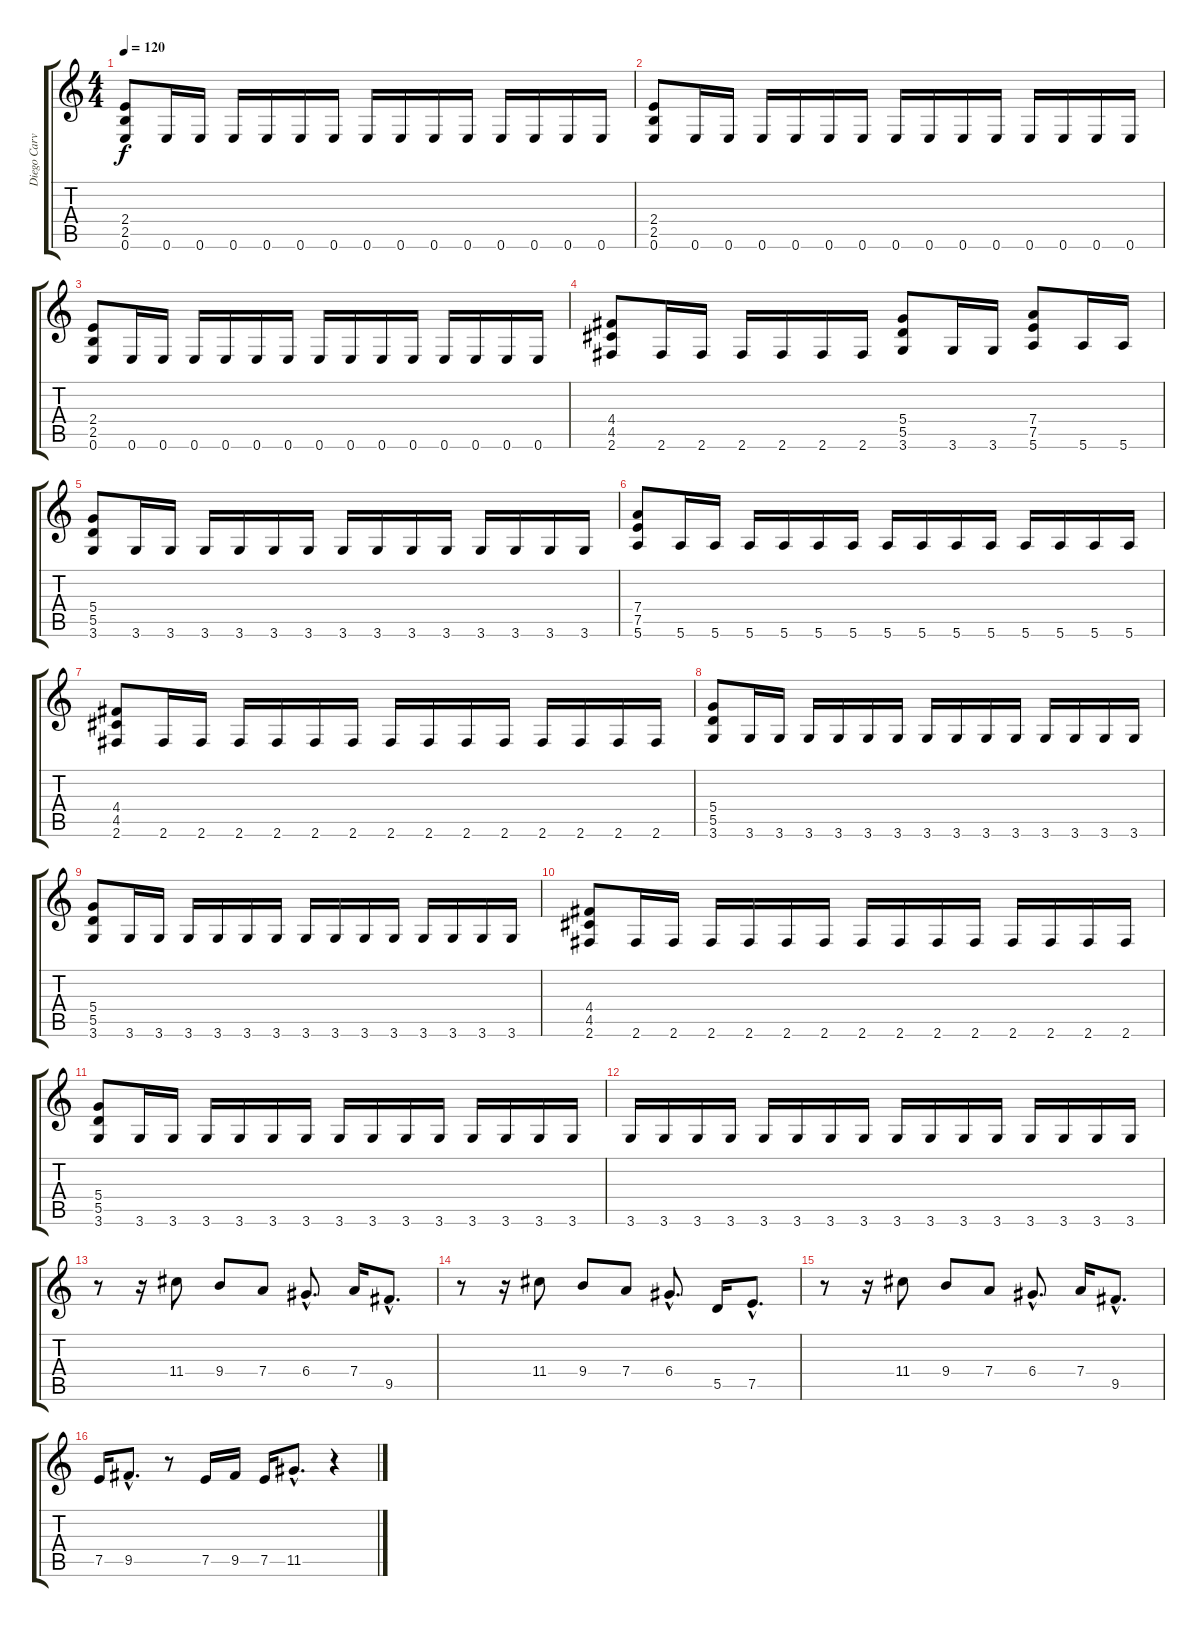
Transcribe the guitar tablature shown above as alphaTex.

\track ("Diego Carvalho - Guitar" "Diego Carv") {instrument distortionguitar}
\staff {score tabs}
\tuning (E4 B3 G3 D3 A2 E2) {hide}
\ts (4 4)
\tempo 120
\clef g2
\ks c
(2.4 2.5 0.6).8{dy f} 0.6.16 0.6.16 0.6.16 0.6.16 0.6.16 0.6.16 0.6.16 0.6.16 0.6.16 0.6.16 0.6.16 0.6.16 0.6.16 0.6.16 |
(2.4 2.5 0.6).8 0.6.16 0.6.16 0.6.16 0.6.16 0.6.16 0.6.16 0.6.16 0.6.16 0.6.16 0.6.16 0.6.16 0.6.16 0.6.16 0.6.16 |
(2.4 2.5 0.6).8 0.6.16 0.6.16 0.6.16 0.6.16 0.6.16 0.6.16 0.6.16 0.6.16 0.6.16 0.6.16 0.6.16 0.6.16 0.6.16 0.6.16 |
(4.4 4.5 2.6).8 2.6.16 2.6.16 2.6.16 2.6.16 2.6.16 2.6.16 (5.4 5.5 3.6).8 3.6.16 3.6.16 (7.4 7.5 5.6).8 5.6.16 5.6.16 |
(5.4 5.5 3.6).8 3.6.16 3.6.16 3.6.16 3.6.16 3.6.16 3.6.16 3.6.16 3.6.16 3.6.16 3.6.16 3.6.16 3.6.16 3.6.16 3.6.16 |
(7.4 7.5 5.6).8 5.6.16 5.6.16 5.6.16 5.6.16 5.6.16 5.6.16 5.6.16 5.6.16 5.6.16 5.6.16 5.6.16 5.6.16 5.6.16 5.6.16 |
(4.4 4.5 2.6).8 2.6.16 2.6.16 2.6.16 2.6.16 2.6.16 2.6.16 2.6.16 2.6.16 2.6.16 2.6.16 2.6.16 2.6.16 2.6.16 2.6.16 |
(5.4 5.5 3.6).8 3.6.16 3.6.16 3.6.16 3.6.16 3.6.16 3.6.16 3.6.16 3.6.16 3.6.16 3.6.16 3.6.16 3.6.16 3.6.16 3.6.16 |
(5.4 5.5 3.6).8 3.6.16 3.6.16 3.6.16 3.6.16 3.6.16 3.6.16 3.6.16 3.6.16 3.6.16 3.6.16 3.6.16 3.6.16 3.6.16 3.6.16 |
(4.4 4.5 2.6).8 2.6.16 2.6.16 2.6.16 2.6.16 2.6.16 2.6.16 2.6.16 2.6.16 2.6.16 2.6.16 2.6.16 2.6.16 2.6.16 2.6.16 |
(5.4 5.5 3.6).8 3.6.16 3.6.16 3.6.16 3.6.16 3.6.16 3.6.16 3.6.16 3.6.16 3.6.16 3.6.16 3.6.16 3.6.16 3.6.16 3.6.16 |
3.6.16 3.6.16 3.6.16 3.6.16 3.6.16 3.6.16 3.6.16 3.6.16 3.6.16 3.6.16 3.6.16 3.6.16 3.6.16 3.6.16 3.6.16 3.6.16 |
r.8 r.16 11.4.8 9.4.8 7.4.8 6.4{hac}.8{d} 7.4.16 9.5{hac}.8{d} |
r.8 r.16 11.4.8 9.4.8 7.4.8 6.4{hac}.8{d} 5.5.16 7.5{hac}.8{d} |
r.8 r.16 11.4.8 9.4.8 7.4.8 6.4{hac}.8{d} 7.4.16 9.5{hac}.8{d} |
7.5.16 9.5{hac}.8{d} r.8 7.5.16 9.5.16 7.5.16 11.5{hac}.8{d} r.4
